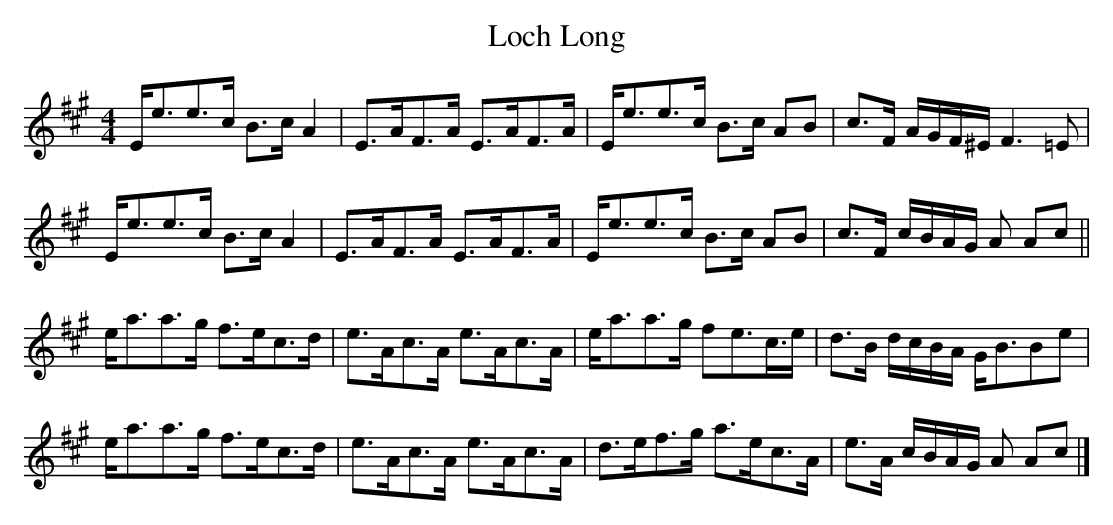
X:1
T:Loch Long
M:4/4
L:1/8
K:A
E<ee>c B>c A2|E>AF>A E>AF>A|E<ee>c B>c AB|c>F A/G/F/^E/ F3 =E|
E<ee>c B>c A2|E>AF>A E>AF>A|E<ee>c B>c AB|c>F c/B/A/G/  A Ac||
e<aa>g f>ec>d|e>Ac>A e>Ac>A|e<aa>g fe>c>e|d>B d/c/B/A/  G<BBe|
e<aa>g f>ec>d|e>Ac>A e>Ac>A|d>ef>g a>ec>A|e>A c/B/A/G/  A Ac|]
